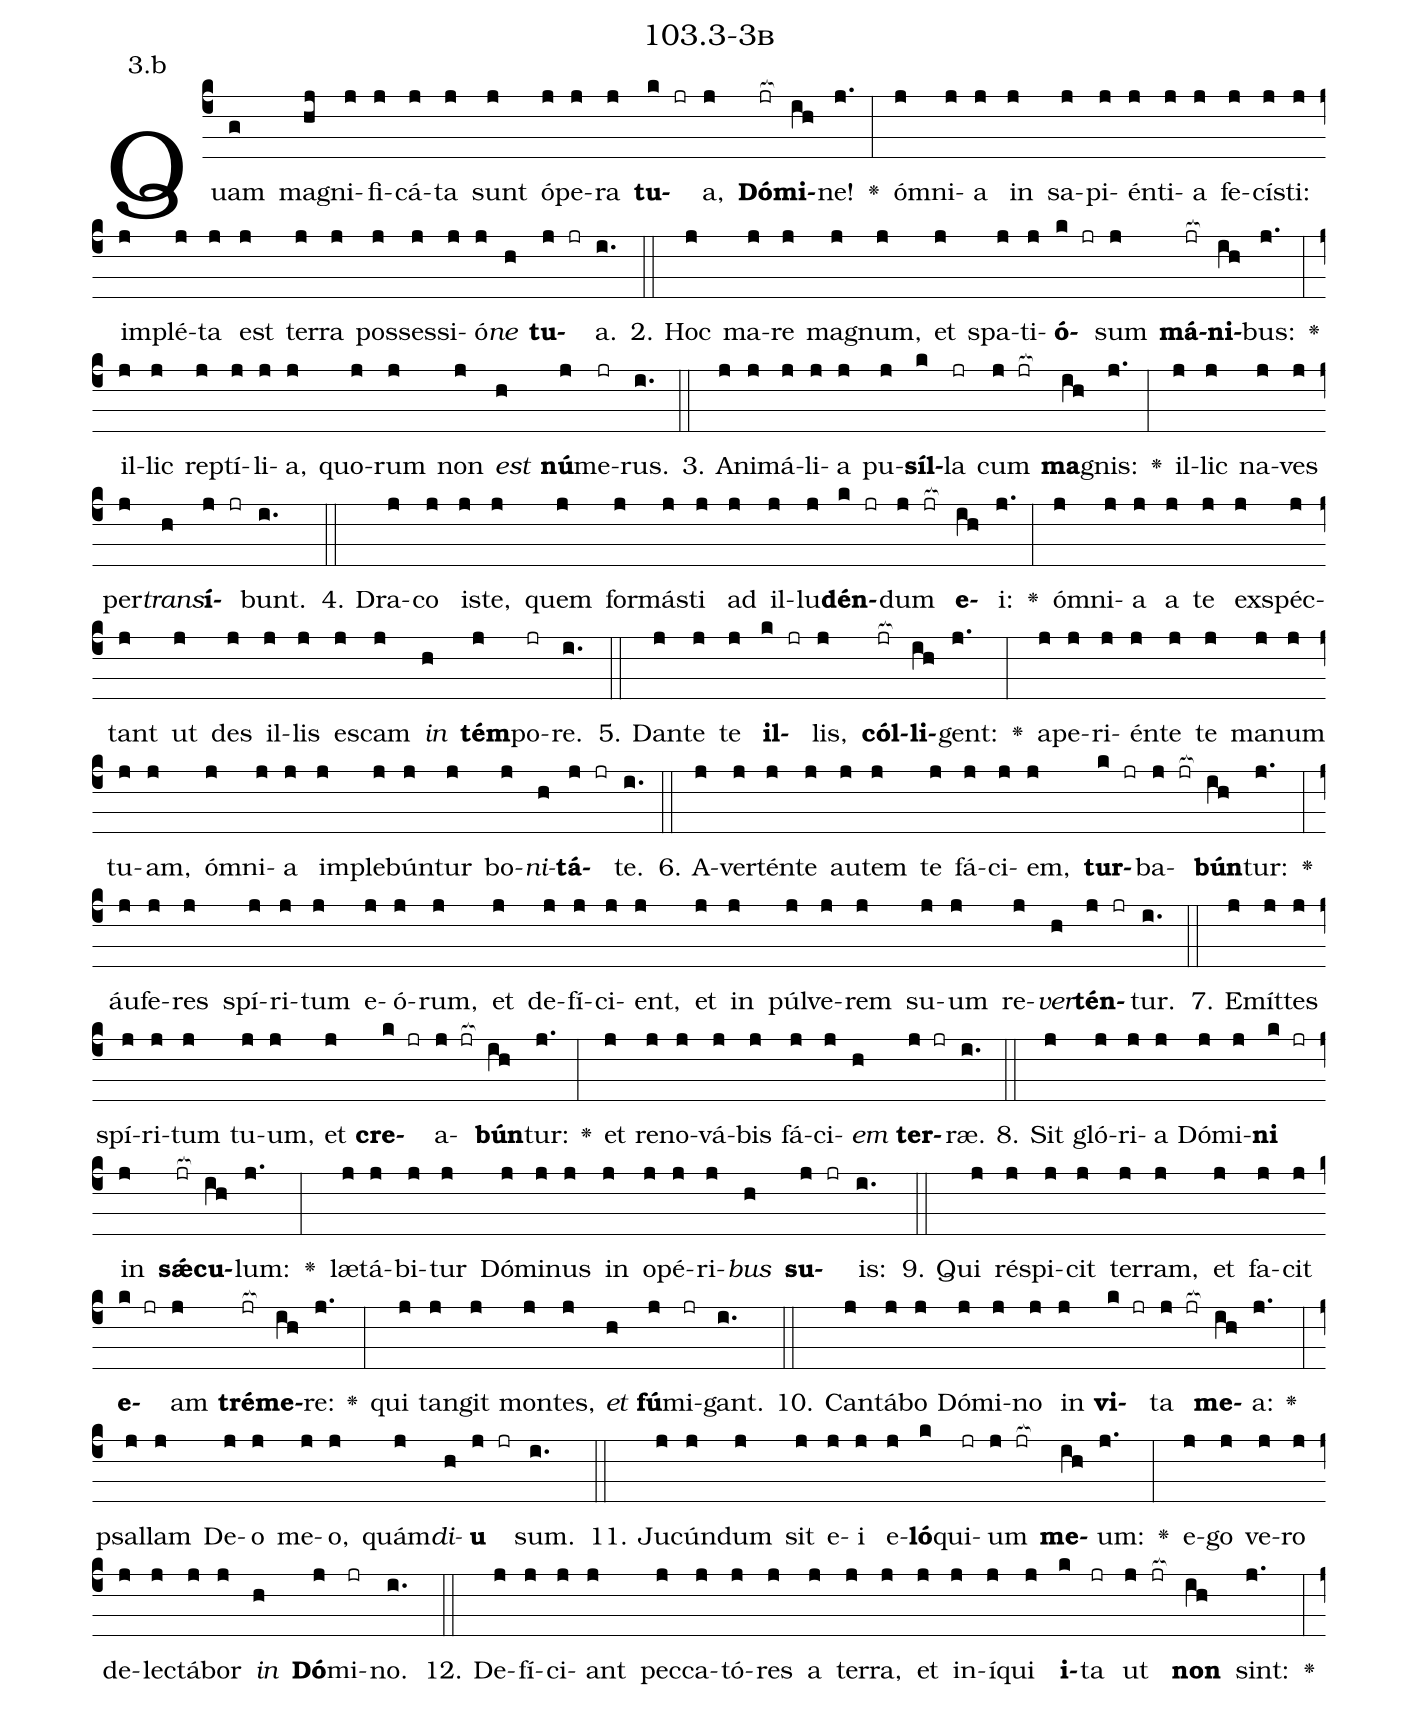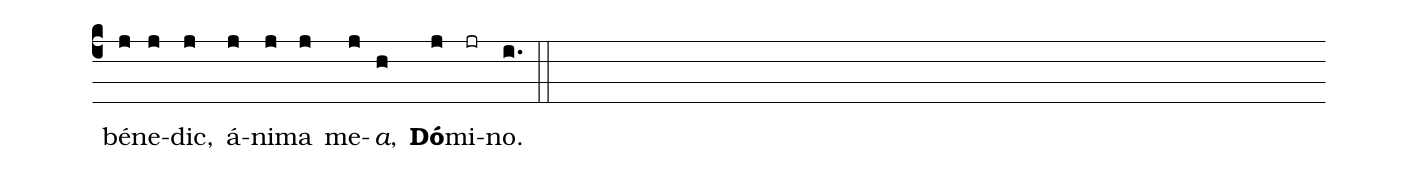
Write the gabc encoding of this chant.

name: 103.3-3b;
annotation: 3.b;
%%
(c4)Quam(g) ma(hj)gni(j)fi(j)cá(j)ta(j) sunt(j) ó(j)pe(j)ra(j) <b>tu</b>(k jr)a,(j) <b>Dó</b>(jr[ocb:1{])<b>mi</b>(ih[ocb:0}])ne!(j.) <v>\greheightstar</v>(:) óm(j)ni(j)a(j) in(j) sa(j)pi(j)én(j)ti(j)a(j) fe(j)cís(j)ti:(j) im(j)plé(j)ta(j) est(j) ter(j)ra(j) pos(j)ses(j)si(j)ó(j)<i>ne</i>(h) <b>tu</b>(j jr)a.(i.) (::)
2. Hoc(j) ma(j)re(j) ma(j)gnum,(j) et(j) spa(j)ti(j)<b>ó</b>(k jr)sum(j) <b>má</b>(jr[ocb:1{])<b>ni</b>(ih[ocb:0}])bus:(j.) <v>\greheightstar</v>(:) il(j)lic(j) rep(j)tí(j)li(j)a,(j) quo(j)rum(j) non(j) <i>est</i>(h) <b>nú</b>(j)me(jr)rus.(i.) (::)
3. A(j)ni(j)má(j)li(j)a(j) pu(j)<b>síl</b>(k)la(jr) cum(j jr[ocb:1{]) <b>ma</b>(ih[ocb:0}])gnis:(j.) <v>\greheightstar</v>(:) il(j)lic(j) na(j)ves(j) per(j)<i>trans</i>(h)<b>í</b>(j jr)bunt.(i.) (::)
4. Dra(j)co(j) is(j)te,(j) quem(j) for(j)más(j)ti(j) ad(j) il(j)lu(j)<b>dén</b>(k jr)dum(j jr[ocb:1{]) <b>e</b>(ih[ocb:0}])i:(j.) <v>\greheightstar</v>(:) óm(j)ni(j)a(j) a(j) te(j) ex(j)spéc(j)tant(j) ut(j) des(j) il(j)lis(j) es(j)cam(j) <i>in</i>(h) <b>tém</b>(j)po(jr)re.(i.) (::)
5. Dan(j)te(j) te(j) <b>il</b>(k jr)lis,(j) <b>cól</b>(jr[ocb:1{])<b>li</b>(ih[ocb:0}])gent:(j.) <v>\greheightstar</v>(:) a(j)pe(j)ri(j)én(j)te(j) te(j) ma(j)num(j) tu(j)am,(j) óm(j)ni(j)a(j) im(j)ple(j)bún(j)tur(j) bo(j)<i>ni</i>(h)<b>tá</b>(j jr)te.(i.) (::)
6. A(j)ver(j)tén(j)te(j) au(j)tem(j) te(j) fá(j)ci(j)em,(j) <b>tur</b>(k jr)ba(j jr[ocb:1{])<b>bún</b>(ih[ocb:0}])tur:(j.) <v>\greheightstar</v>(:) áu(j)fe(j)res(j) spí(j)ri(j)tum(j) e(j)ó(j)rum,(j) et(j) de(j)fí(j)ci(j)ent,(j) et(j) in(j) púl(j)ve(j)rem(j) su(j)um(j) re(j)<i>ver</i>(h)<b>tén</b>(j jr)tur.(i.) (::)
7. E(j)mít(j)tes(j) spí(j)ri(j)tum(j) tu(j)um,(j) et(j) <b>cre</b>(k jr)a(j jr[ocb:1{])<b>bún</b>(ih[ocb:0}])tur:(j.) <v>\greheightstar</v>(:) et(j) re(j)no(j)vá(j)bis(j) fá(j)ci(j)<i>em</i>(h) <b>ter</b>(j jr)ræ.(i.) (::)
8. Sit(j) gló(j)ri(j)a(j) Dó(j)mi(j)<b>ni</b>(k jr) in(j) <b>sǽ</b>(jr[ocb:1{])<b>cu</b>(ih[ocb:0}])lum:(j.) <v>\greheightstar</v>(:) læ(j)tá(j)bi(j)tur(j) Dó(j)mi(j)nus(j) in(j) o(j)pé(j)ri(j)<i>bus</i>(h) <b>su</b>(j jr)is:(i.) (::)
9. Qui(j) ré(j)spi(j)cit(j) ter(j)ram,(j) et(j) fa(j)cit(j) <b>e</b>(k jr)am(j) <b>tré</b>(jr[ocb:1{])<b>me</b>(ih[ocb:0}])re:(j.) <v>\greheightstar</v>(:) qui(j) tan(j)git(j) mon(j)tes,(j) <i>et</i>(h) <b>fú</b>(j)mi(jr)gant.(i.) (::)
10. Can(j)tá(j)bo(j) Dó(j)mi(j)no(j) in(j) <b>vi</b>(k jr)ta(j jr[ocb:1{]) <b>me</b>(ih[ocb:0}])a:(j.) <v>\greheightstar</v>(:) psal(j)lam(j) De(j)o(j) me(j)o,(j) quám(j)<i>di</i>(h)<b>u</b>(j jr) sum.(i.) (::)
11. Ju(j)cún(j)dum(j) sit(j) e(j)i(j) e(j)<b>ló</b>(k)qui(jr)um(j jr[ocb:1{]) <b>me</b>(ih[ocb:0}])um:(j.) <v>\greheightstar</v>(:) e(j)go(j) ve(j)ro(j) de(j)lec(j)tá(j)bor(j) <i>in</i>(h) <b>Dó</b>(j)mi(jr)no.(i.) (::)
12. De(j)fí(j)ci(j)ant(j) pec(j)ca(j)tó(j)res(j) a(j) ter(j)ra,(j) et(j) in(j)í(j)qui(j) <b>i</b>(k)ta(jr) ut(j jr[ocb:1{]) <b>non</b>(ih[ocb:0}]) sint:(j.) <v>\greheightstar</v>(:) bé(j)ne(j)dic,(j) á(j)ni(j)ma(j) me(j)<i>a</i>,(h) <b>Dó</b>(j)mi(jr)no.(i.) (::)
